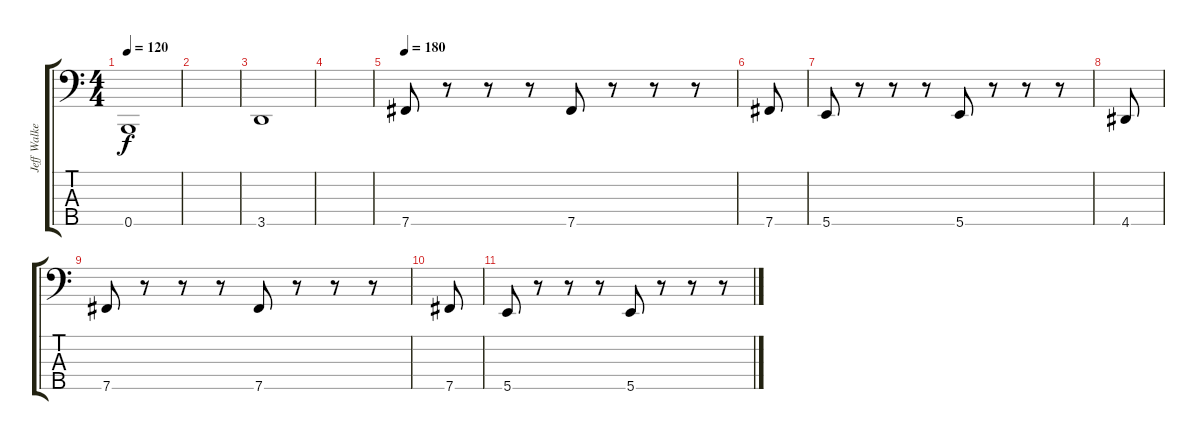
\track ("Jeff Walker" "Jeff Walke") {instrument electricbasspick}
\staff {score tabs}
\tuning (G2 D2 A1 E1 B0) {hide}
\ts (4 4)
\tempo 120
\clef f4
\ks c
0.5.1{dy f} |
|
3.5.1 |
|
\tempo 180
7.5.8 r.8 r.8 r.8 7.5.8 r.8 r.8 r.8 |
7.5.8 |
5.5.8 r.8 r.8 r.8 5.5.8 r.8 r.8 r.8 |
4.5.8 |
7.5.8 r.8 r.8 r.8 7.5.8 r.8 r.8 r.8 |
7.5.8 |
5.5.8 r.8 r.8 r.8 5.5.8 r.8 r.8 r.8
